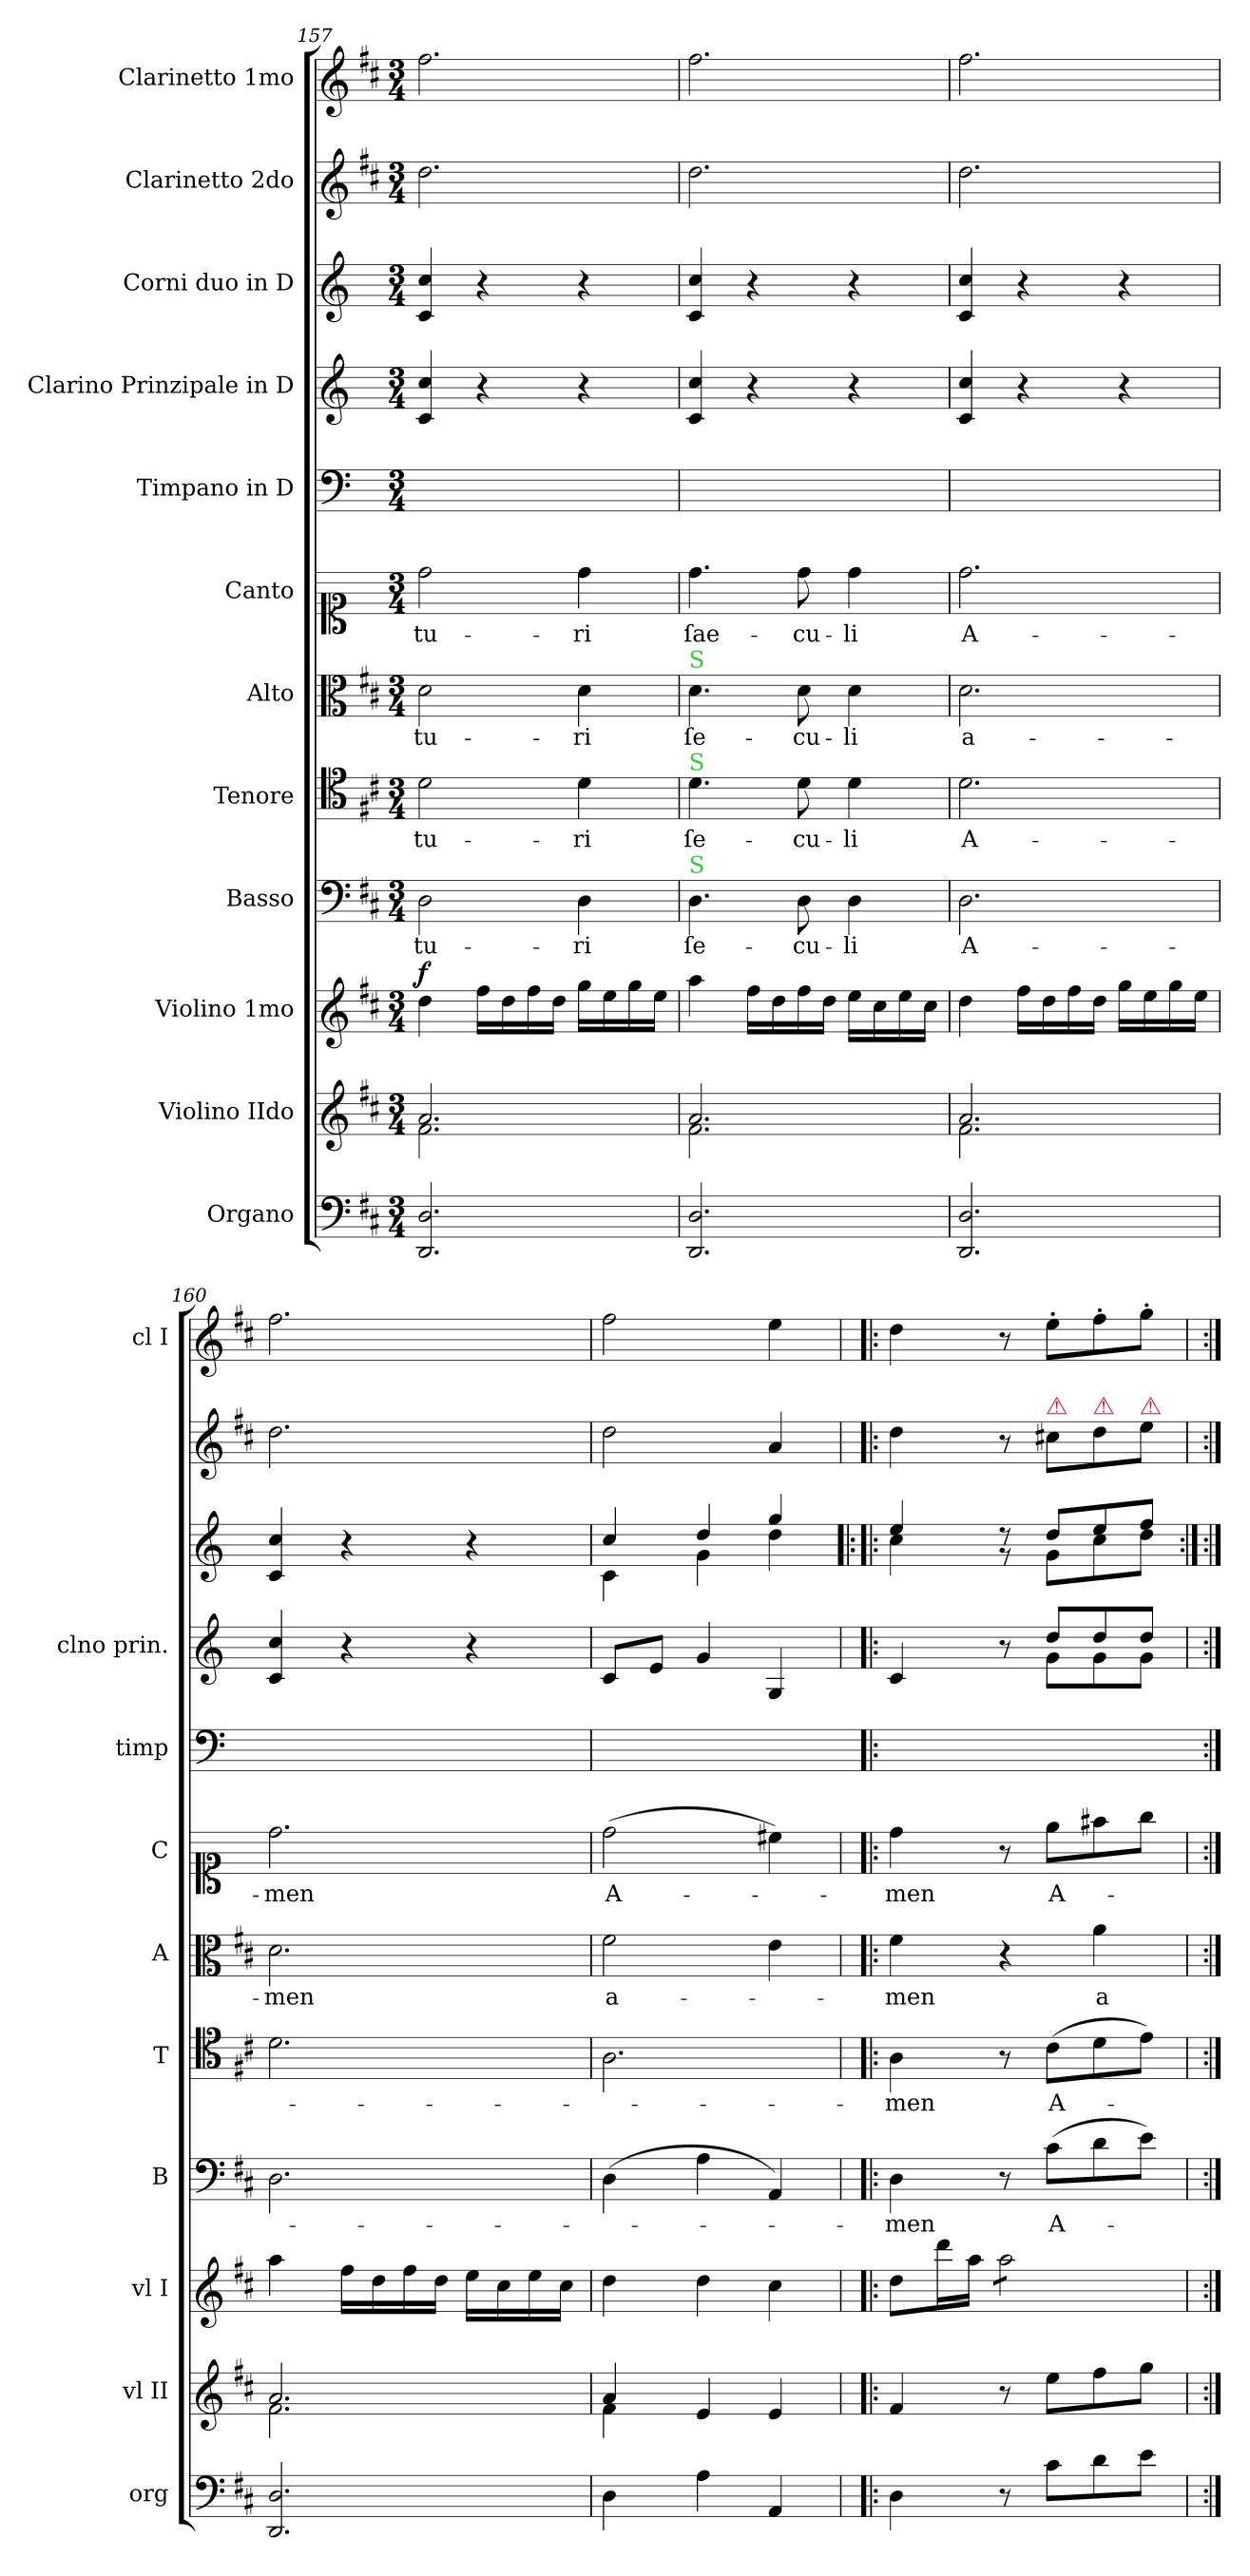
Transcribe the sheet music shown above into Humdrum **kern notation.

**kern	**kern	**kern	**dynam	**kern	**text	**kern	**text	**kern	**text	**kern	**text	**kern	**kern	**kern	**kern	**kern
*part12	*part11	*part10	*part10	*part9	*part9	*part8	*part8	*part7	*part7	*part6	*part6	*part5	*part4	*part3	*part2	*part1
*staff12	*staff11	*staff10	*staff10	*staff9	*staff9	*staff8	*staff8	*staff7	*staff7	*staff6	*staff6	*staff5	*staff4	*staff3	*staff2	*staff1
*I"Organo	*I"Violino IIdo	*I"Violino 1mo	*	*I"Basso	*	*I"Tenore	*	*I"Alto	*	*I"Canto	*	*I"Timpano in D	*I"Clarino Prinzipale in D	*I"Corni duo in D	*I"Clarinetto 2do	*I"Clarinetto 1mo
*I'org	*I'vl II	*I'vl I	*	*I'B	*	*I'T	*	*I'A	*	*I'C	*	*I'timp	*I'clno prin.	*	*	*I'cl I
*clefF4	*clefG2	*clefG2	*	*clefF4	*	*clefC4	*	*clefC3	*	*clefC1	*	*clefF4	*clefG2	*clefG2	*clefG2	*clefG2
*	*	*	*	*	*	*	*	*	*	*	*	*ITrd-1c-2	*ITrd-1c-2	*ITrd6c10	*	*
*k[f#c#]	*k[f#c#]	*k[f#c#]	*	*k[f#c#]	*	*k[f#c#]	*	*k[f#c#]	*	*	*	*k[f#c#]	*k[f#c#]	*k[f#c#]	*k[f#c#]	*k[f#c#]
*M3/4	*M3/4	*M3/4	*	*M3/4	*	*M3/4	*	*M3/4	*	*M3/4	*	*M3/4	*M3/4	*M3/4	*M3/4	*M3/4
=157	=157	=157	=157	=157	=157	=157	=157	=157	=157	=157	=157	=157	=157	=157	=157	=157
*	*^	*	*	*	*	*	*	*	*	*	*	*	*	*	*	*
!	!	!	!	!LO:DY:a	!	!	!	!	!	!	!	!	!	!	!	!	!
2.DD/ 2.D/	2.a/	2.f#\	4dd\	f	2D\	-tu-	2d\	-tu-	2d\	-tu-	2dd\	-tu-	2.ryy	4d/ 4dd/	4D/ 4d/	2.dd\	2.ff#\
.	.	.	16ff#\LL	.	.	.	.	.	.	.	.	.	.	4r	4r	.	.
.	.	.	16dd\	.	.	.	.	.	.	.	.	.	.	.	.	.	.
.	.	.	16ff#\	.	.	.	.	.	.	.	.	.	.	.	.	.	.
.	.	.	16dd\JJ	.	.	.	.	.	.	.	.	.	.	.	.	.	.
.	.	.	16gg\LL	.	4D\	-ri	4d\	-ri	4d\	-ri	4dd\	-ri	.	4r	4r	.	.
.	.	.	16ee\	.	.	.	.	.	.	.	.	.	.	.	.	.	.
.	.	.	16gg\	.	.	.	.	.	.	.	.	.	.	.	.	.	.
.	.	.	16ee\JJ	.	.	.	.	.	.	.	.	.	.	.	.	.	.
=158	=158	=158	=158	=158	=158	=158	=158	=158	=158	=158	=158	=158	=158	=158	=158	=158	=158
!	!	!	!	!	!	!	!	!	!LO:TX:a:color=limegreen:t=S	!	!	!	!	!	!	!	!
!	!	!	!	!	!	!	!LO:TX:a:color=limegreen:t=S	!	!	!	!	!	!	!	!	!	!
!	!	!	!	!	!LO:TX:a:color=limegreen:t=S	!	!	!	!	!	!	!	!	!	!	!	!
2.DD/ 2.D/	2.a/	2.f#\	4aa\	.	4.D\	ſe-	4.d\	ſe-	4.d\	ſe-	4.dd\	ſae-	2.ryy	4d/ 4dd/	4D/ 4d/	2.dd\	2.ff#\
.	.	.	16ff#\LL	.	.	.	.	.	.	.	.	.	.	4r	4r	.	.
.	.	.	16dd\	.	.	.	.	.	.	.	.	.	.	.	.	.	.
.	.	.	16ff#\	.	8D\	-cu-	8d\	-cu-	8d\	-cu-	8dd\	-cu-	.	.	.	.	.
.	.	.	16dd\JJ	.	.	.	.	.	.	.	.	.	.	.	.	.	.
.	.	.	16ee\LL	.	4D\	-li	4d\	-li	4d\	-li	4dd\	-li	.	4r	4r	.	.
.	.	.	16cc#\	.	.	.	.	.	.	.	.	.	.	.	.	.	.
.	.	.	16ee\	.	.	.	.	.	.	.	.	.	.	.	.	.	.
.	.	.	16cc#\JJ	.	.	.	.	.	.	.	.	.	.	.	.	.	.
=159	=159	=159	=159	=159	=159	=159	=159	=159	=159	=159	=159	=159	=159	=159	=159	=159	=159
2.DD/ 2.D/	2.a/	2.f#\	4dd\	.	2.D\	A-	2.d\	A-	2.d\	a-	2.dd\	A-	2.ryy	4d/ 4dd/	4D/ 4d/	2.dd\	2.ff#\
.	.	.	16ff#\LL	.	.	.	.	.	.	.	.	.	.	4r	4r	.	.
.	.	.	16dd\	.	.	.	.	.	.	.	.	.	.	.	.	.	.
.	.	.	16ff#\	.	.	.	.	.	.	.	.	.	.	.	.	.	.
.	.	.	16dd\JJ	.	.	.	.	.	.	.	.	.	.	.	.	.	.
.	.	.	16gg\LL	.	.	.	.	.	.	.	.	.	.	4r	4r	.	.
.	.	.	16ee\	.	.	.	.	.	.	.	.	.	.	.	.	.	.
.	.	.	16gg\	.	.	.	.	.	.	.	.	.	.	.	.	.	.
.	.	.	16ee\JJ	.	.	.	.	.	.	.	.	.	.	.	.	.	.
=160	=160	=160	=160	=160	=160	=160	=160	=160	=160	=160	=160	=160	=160	=160	=160	=160	=160
2.DD/ 2.D/	2.a/	2.f#\	4aa\	.	2.D\	.	2.d\	.	2.d\	-men	2.dd\	-men	2.ryy	4d/ 4dd/	4D/ 4d/	2.dd\	2.ff#\
.	.	.	16ff#\LL	.	.	.	.	.	.	.	.	.	.	4r	4r	.	.
.	.	.	16dd\	.	.	.	.	.	.	.	.	.	.	.	.	.	.
.	.	.	16ff#\	.	.	.	.	.	.	.	.	.	.	.	.	.	.
.	.	.	16dd\JJ	.	.	.	.	.	.	.	.	.	.	.	.	.	.
.	.	.	16ee\LL	.	.	.	.	.	.	.	.	.	.	4r	4r	.	.
.	.	.	16cc#\	.	.	.	.	.	.	.	.	.	.	.	.	.	.
.	.	.	16ee\	.	.	.	.	.	.	.	.	.	.	.	.	.	.
.	.	.	16cc#\JJ	.	.	.	.	.	.	.	.	.	.	.	.	.	.
=161	=161	=161	=161	=161	=161	=161	=161	=161	=161	=161	=161	=161	=161	=161	=161	=161	=161
!	!	!	!	!	!	!	!	!	!	!LO:LY:i	!	!	!	!	!	!	!
*	*	*	*	*	*	*	*	*	*	*	*	*	*	*	*^	*	*
4D\	4a/	4f#\	4dd\	.	(4D\	.	2.A\	.	2f#\	a-	(2dd\	A-	2.ryy	8d/L	4D\	4d/	2dd\	2ff#\
.	.	.	.	.	.	.	.	.	.	.	.	.	.	8f#/J	.	.	.	.
4A\	4e/	2reyy	4dd\	.	4A\	.	.	.	.	.	.	.	.	4a/	4A\	4e/	.	.
4AA/	4e/	.	4cc#\	.	4AA/)	.	.	.	4e\	.	4cc#\)	.	.	4A/	4a/	4e\	4a/	4ee\
*	*v	*v	*	*	*	*	*	*	*	*	*	*	*	*	*	*	*	*
=162	=162	=162	=162	=162	=162	=162	=162	=162	=162	=162	=162	=162	=162	=162!|:	=162!|:	=162	=162
!	!	!	!	!	!	!	!	!	!LO:LY:i	!	!	!	!	!	!	!	!
*	*	*	*	*	*	*	*	*	*	*	*	*	*^	*	*	*	*
4D\	4f#/	8dd\L	.	4D\	-men	4A\	-men	4f#\	-men	4dd\	-men	2.ryy	4d/	4rcyy	4d\	4f#/	4dd\	4dd\
.	.	16ddd\L	.	.	.	.	.	.	.	.	.	.	.	.	.	.	.	.
.	.	16aa\JJ	.	.	.	.	.	.	.	.	.	.	.	.	.	.	.	.
*	*	*tremolo	*	*	*	*	*	*	*	*	*	*	*	*	*	*	*	*
8r	8r	8aa\L	.	8r	.	8r	.	4r	.	8r	.	.	8r	8ryy	8r	8r	8r	8r
!	!	!	!	!	!	!	!	!	!	!	!	!	!	!	!	!	!LO:TX:a:color=crimson:t=⚠	!
!	!	!	!	!	!LO:LY:i	!	!LO:LY:i	!	!	!	!	!	!	!	!	!	!	!
8c#\L	8ee\L	8aa\	.	(8c#\L	A-	(8c#\L	A-	.	.	8ee\L	A-	.	8ee/L	8a\L	8A\L	8e/L	8cc#X\L	8ee'\L
!	!	!	!	!	!	!	!	!	!	!	!	!	!	!	!	!	!LO:TX:a:color=crimson:t=⚠	!
!	!	!	!	!	!	!	!	!	!LO:LY:i	!	!	!	!	!	!	!	!	!
8d\	8ff#\	8aa\	.	8d\	.	8d\	.	4a\	a-	8ff#\	.	.	8ee/	8a\	8d\	8f#/	8dd\	8ff#'\
!	!	!	!	!	!	!	!	!	!	!	!	!	!	!	!	!	!LO:TX:a:color=crimson:t=⚠	!
8e\J	8gg\J	8aa\J	.	8e\J)	.	8e\J)	.	.	.	8gg\J	.	.	8ee/J	8a\J	8e\J	8g/J	8ee\J	8gg'\J
*	*	*Xtremolo	*	*	*	*	*	*	*	*	*	*	*	*	*	*	*	*
*	*	*	*	*	*	*	*	*	*	*	*	*	*v	*v	*	*	*	*
*	*	*	*	*	*	*	*	*	*	*	*	*	*	*v	*v	*	*
=	=	=	=	=	=	=	=	=	=	=	=	=	=	=:|!	=	=
*-	*-	*-	*-	*-	*-	*-	*-	*-	*-	*-	*-	*-	*-	*-	*-	*-
